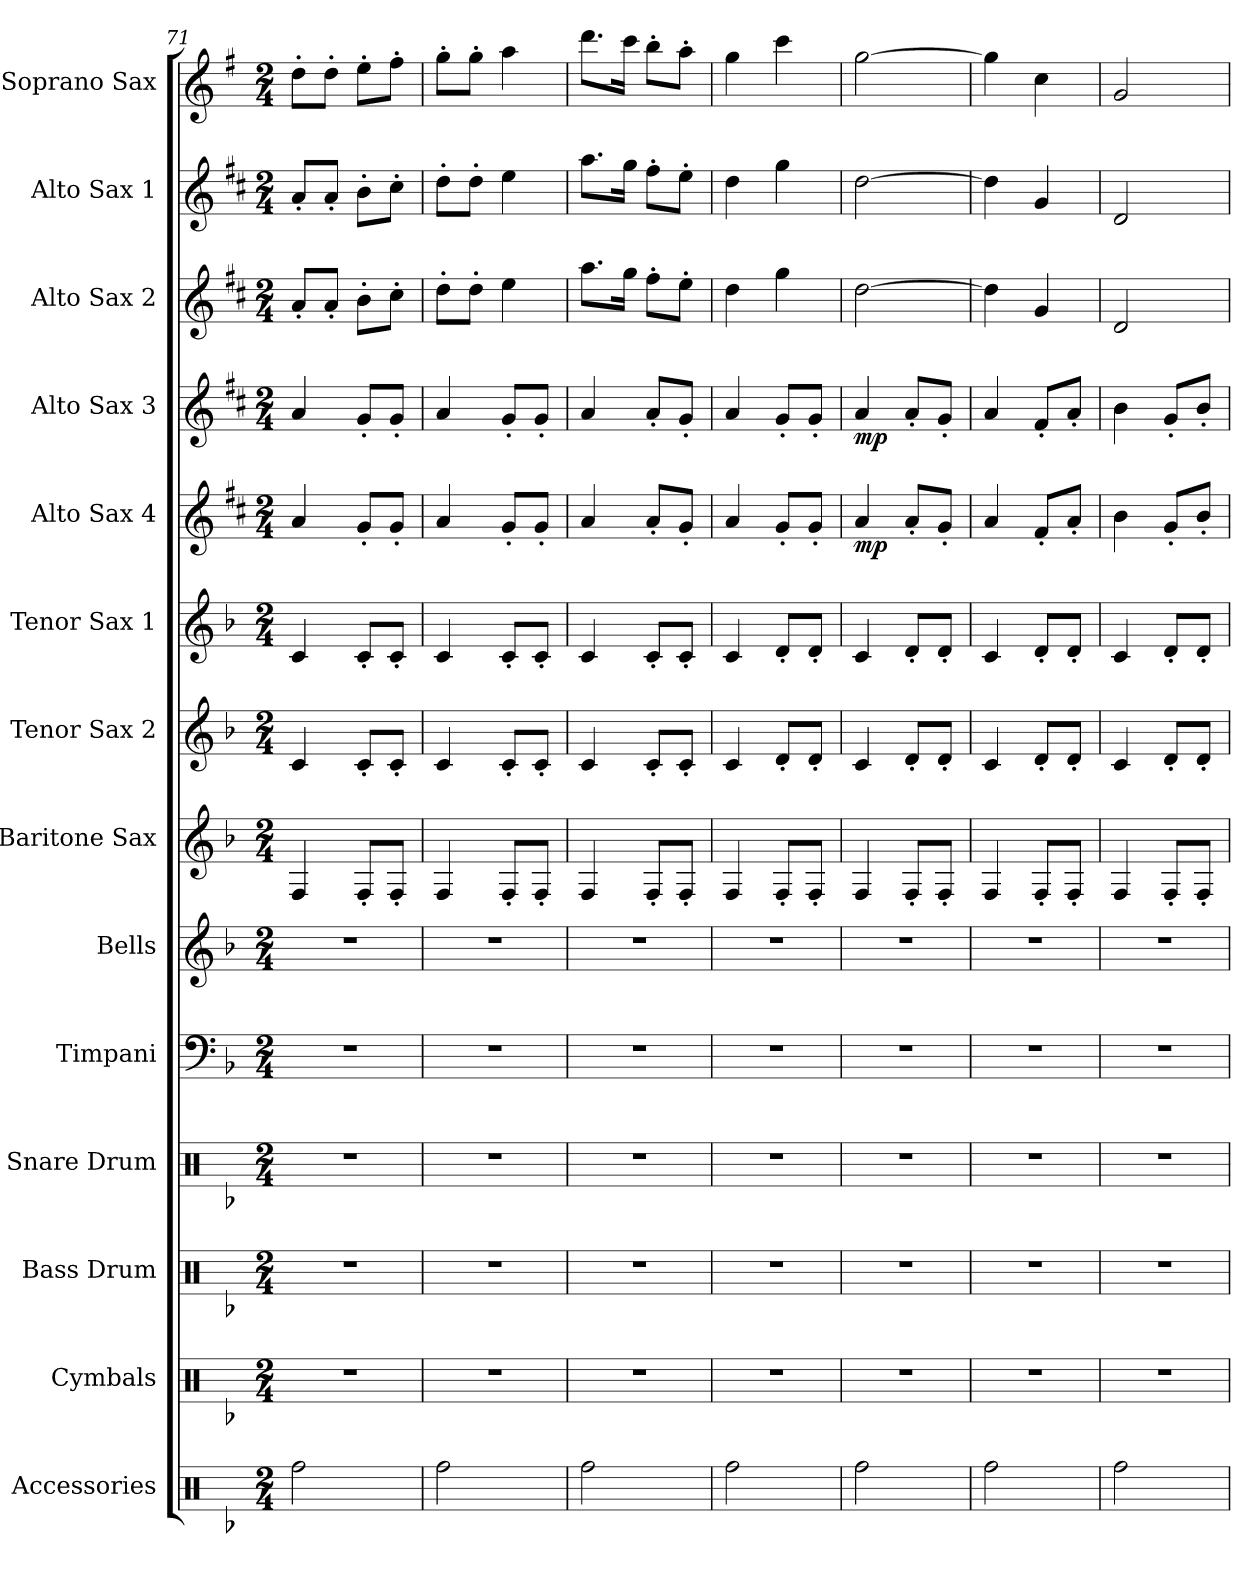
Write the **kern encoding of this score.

**kern	**kern	**kern	**kern	**kern	**kern	**kern	**kern	**kern	**kern	**dynam	**kern	**dynam	**kern	**kern	**kern
*part14	*part13	*part12	*part11	*part10	*part9	*part8	*part7	*part6	*part5	*part5	*part4	*part4	*part3	*part2	*part1
*staff14	*staff13	*staff12	*staff11	*staff10	*staff9	*staff8	*staff7	*staff6	*staff5	*staff5	*staff4	*staff4	*staff3	*staff2	*staff1
*I"Accessories	*I"Cymbals	*I"Bass Drum	*I"Snare Drum	*I"Timpani	*I"Bells	*I"Baritone Sax	*I"Tenor Sax 2	*I"Tenor Sax 1	*I"Alto Sax 4	*	*I"Alto Sax  3	*	*I"Alto Sax 2	*I"Alto Sax 1	*I"Soprano Sax
*I'Acc.	*I'Cym.	*I'B. Dr.	*I'S.Dr.	*I'Timp.	*I'Bls.	*I'Bar. Sax.	*I'T. Sx. 2	*I'T. Sax. 1	*I'A. Sx. 4	*	*I'A. Sax. 3	*	*I'A. Sx. 2	*I'A. Sx. 1	*I'S. Sax.
*clefX	*clefX	*clefX	*clefX	*clefF4	*clefG2	*clefG2	*clefG2	*clefG2	*clefG2	*	*clefG2	*	*clefG2	*clefG2	*clefG2
*	*	*	*	*	*ITrd-14c-24	*ITrd12c21	*ITrd8c14	*ITrd8c14	*ITrd5c9	*	*ITrd5c9	*	*ITrd5c9	*ITrd5c9	*ITrd1c2
*k[b-]	*k[b-]	*k[b-]	*k[b-]	*k[b-]	*k[b-]	*k[b-]	*k[b-]	*k[b-]	*k[b-]	*	*k[b-]	*	*k[b-]	*k[b-]	*k[b-]
*F:	*F:	*F:	*F:	*F:	*F:	*F:	*F:	*F:	*F:	*	*F:	*	*F:	*F:	*F:
*M2/4	*M2/4	*M2/4	*M2/4	*M2/4	*M2/4	*M2/4	*M2/4	*M2/4	*M2/4	*	*M2/4	*	*M2/4	*M2/4	*M2/4
=71	=71	=71	=71	=71	=71	=71	=71	=71	=71	=71	=71	=71	=71	=71	=71
2Rff\	2r	2r	2r	2r	2r	4FF/	4C/	4C/	4c/	.	4c/	.	8c'/L	8c'/L	8cc'\L
.	.	.	.	.	.	.	.	.	.	.	.	.	8c'/J	8c'/J	8cc'\J
.	.	.	.	.	.	8FF'/L	8C'/L	8C'/L	8B-'/L	.	8B-'/L	.	8d'\L	8d'\L	8dd'\L
.	.	.	.	.	.	8FF'/J	8C'/J	8C'/J	8B-'/J	.	8B-'/J	.	8e'\J	8e'\J	8ee'\J
=72	=72	=72	=72	=72	=72	=72	=72	=72	=72	=72	=72	=72	=72	=72	=72
2Rff\	2r	2r	2r	2r	2r	4FF/	4C/	4C/	4c/	.	4c/	.	8f'\L	8f'\L	8ff'\L
.	.	.	.	.	.	.	.	.	.	.	.	.	8f'\J	8f'\J	8ff'\J
.	.	.	.	.	.	8FF'/L	8C'/L	8C'/L	8B-'/L	.	8B-'/L	.	4g\	4g\	4gg\
.	.	.	.	.	.	8FF'/J	8C'/J	8C'/J	8B-'/J	.	8B-'/J	.	.	.	.
=73	=73	=73	=73	=73	=73	=73	=73	=73	=73	=73	=73	=73	=73	=73	=73
2Rff\	2r	2r	2r	2r	2r	4FF/	4C/	4C/	4c/	.	4c/	.	8.cc\L	8.cc\L	8.ccc\L
.	.	.	.	.	.	.	.	.	.	.	.	.	16b-\Jk	16b-\Jk	16bb-\Jk
.	.	.	.	.	.	8FF'/L	8C'/L	8C'/L	8c'/L	.	8c'/L	.	8a'\L	8a'\L	8aa'\L
.	.	.	.	.	.	8FF'/J	8C'/J	8C'/J	8B-'/J	.	8B-'/J	.	8g'\J	8g'\J	8gg'\J
=74	=74	=74	=74	=74	=74	=74	=74	=74	=74	=74	=74	=74	=74	=74	=74
2Rff\	2r	2r	2r	2r	2r	4FF/	4C/	4C/	4c/	.	4c/	.	4f\	4f\	4ff\
.	.	.	.	.	.	8FF'/L	8D'/L	8D'/L	8B-'/L	.	8B-'/L	.	4b-\	4b-\	4bb-\
.	.	.	.	.	.	8FF'/J	8D'/J	8D'/J	8B-'/J	.	8B-'/J	.	.	.	.
!!LO:PB:g=z
=75	=75	=75	=75	=75	=75	=75	=75	=75	=75	=75	=75	=75	=75	=75	=75
!	!	!	!	!	!	!	!	!	!	!LO:DY:b	!	!LO:DY:b	!	!	!
2Rff\	2r	2r	2r	2r	2r	4FF/	4C/	4C/	4c/	mp	4c/	mp	[2f\	[2f\	[2ff\
.	.	.	.	.	.	8FF'/L	8D'/L	8D'/L	8c'/L	.	8c'/L	.	.	.	.
.	.	.	.	.	.	8FF'/J	8D'/J	8D'/J	8B-'/J	.	8B-'/J	.	.	.	.
=76	=76	=76	=76	=76	=76	=76	=76	=76	=76	=76	=76	=76	=76	=76	=76
2Rff\	2r	2r	2r	2r	2r	4FF/	4C/	4C/	4c/	.	4c/	.	4f\]	4f\]	4ff\]
.	.	.	.	.	.	8FF'/L	8D'/L	8D'/L	8A'/L	.	8A'/L	.	4B-/	4B-/	4b-\
.	.	.	.	.	.	8FF'/J	8D'/J	8D'/J	8c'/J	.	8c'/J	.	.	.	.
=77	=77	=77	=77	=77	=77	=77	=77	=77	=77	=77	=77	=77	=77	=77	=77
2Rff\	2r	2r	2r	2r	2r	4FF/	4C/	4C/	4d\	.	4d\	.	2F/	2F/	2f/
.	.	.	.	.	.	8FF'/L	8D'/L	8D'/L	8B-'/L	.	8B-'/L	.	.	.	.
.	.	.	.	.	.	8FF'/J	8D'/J	8D'/J	8d'/J	.	8d'/J	.	.	.	.
=	=	=	=	=	=	=	=	=	=	=	=	=	=	=	=
*-	*-	*-	*-	*-	*-	*-	*-	*-	*-	*-	*-	*-	*-	*-	*-
